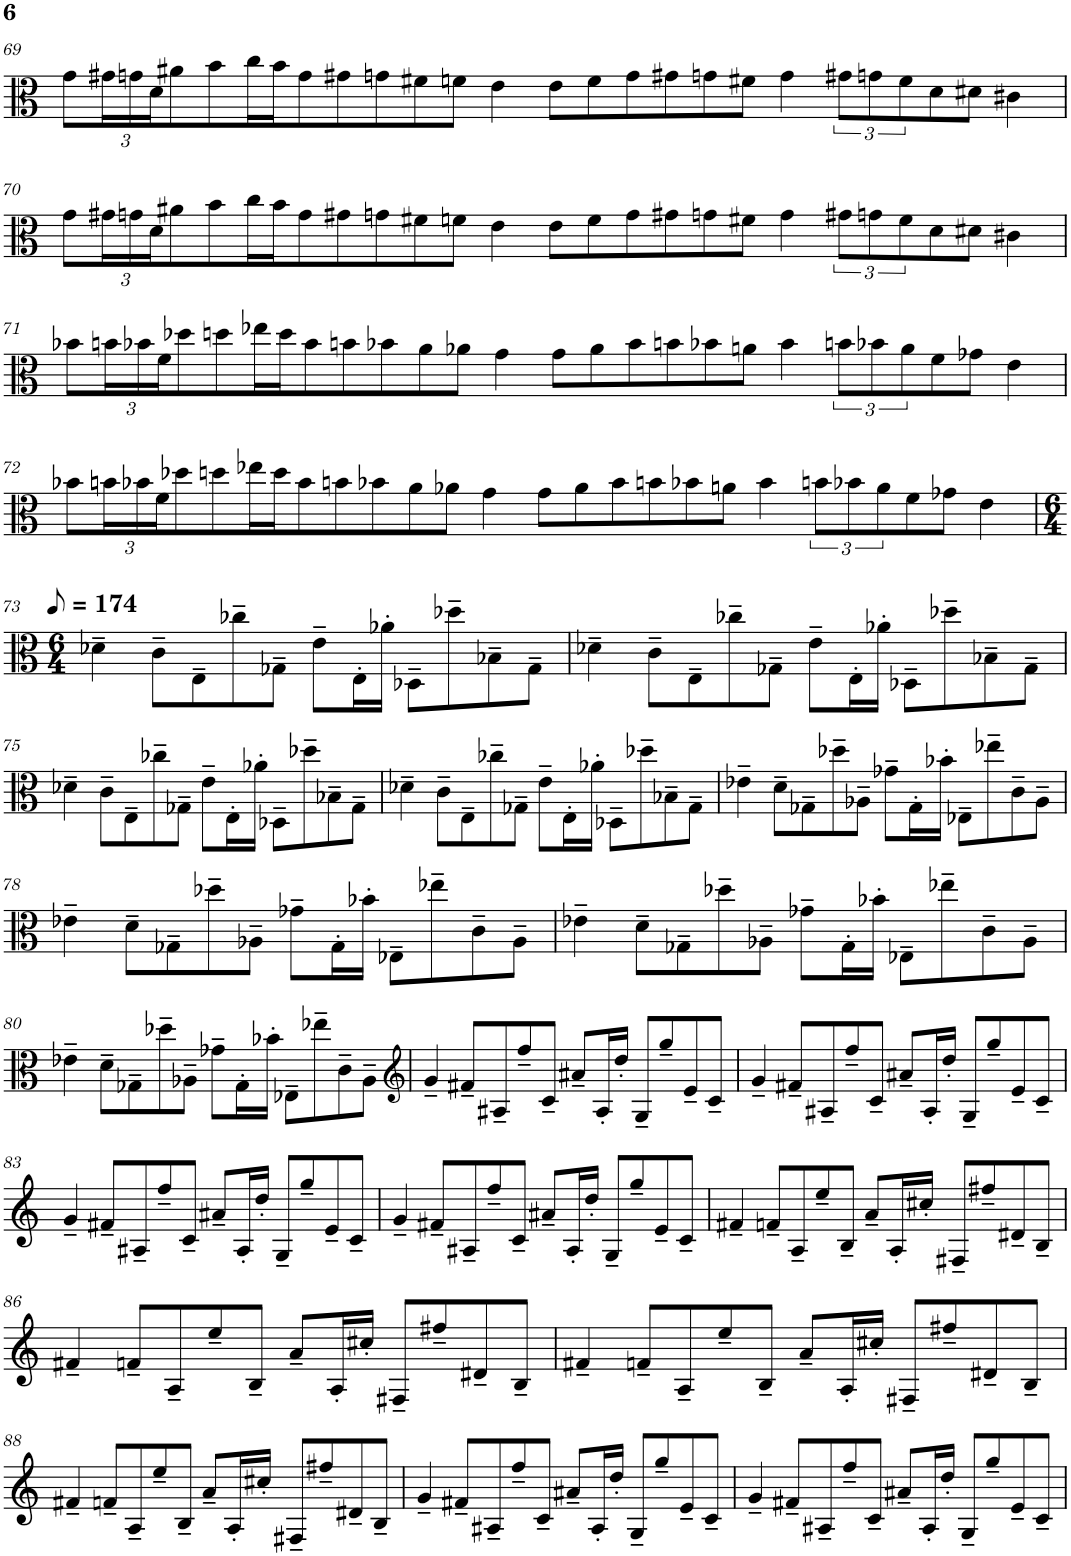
**kern
*part1
*staff1
*I"Viola
*I'Vla.
!!LO:PB:g=z
*clefC3
*k[]
*M13/4
=69
8g\L
*Xbrackettup
24g#X\L
24gn\
24d\J
8a#X\
8b\
16cc\L
16b\J
8g\
8g#X\
8gn\
8f#X\
8fn\J
4e\
8e\L
8f\
8g\
8g#X\
8gn\
8f#X\J
4g\
*brackettup
12g#X\L
12gn\
12f#\
8d\
8d#X\J
4c#X\
!!LO:LB:g=z
=70
8g\L
*Xbrackettup
24g#X\L
24gn\
24d\J
8a#X\
8b\
16cc\L
16b\J
8g\
8g#X\
8gn\
8f#X\
8fn\J
4e\
8e\L
8f\
8g\
8g#X\
8gn\
8f#X\J
4g\
*brackettup
12g#X\L
12gn\
12f#\
8d\
8d#X\J
4c#X\
!!LO:LB:g=z
=71
8b-X\L
*Xbrackettup
24bn\L
24b-X\
24f\J
8dd-X\
8ddn\
16ee-X\L
16dd\J
8b-\
8bn\
8b-X\
8a\
8a-X\J
4g\
8g\L
8a-\
8b-\
8bn\
8b-X\
8an\J
4b-\
*brackettup
12bn\L
12b-X\
12a\
8f\
8g-X\J
4e\
!!LO:LB:g=z
=72
8b-X\L
*Xbrackettup
24bn\L
24b-X\
24f\J
8dd-X\
8ddn\
16ee-X\L
16dd\J
8b-\
8bn\
8b-X\
8a\
8a-X\J
4g\
8g\L
8a-\
8b-\
8bn\
8b-X\
8an\J
4b-\
*brackettup
12bn\L
12b-X\
12a\
8f\
8g-X\J
4e\
!!LO:LB:g=z
=73
*M6/4
*MM87
4d-X~\
8c~\L
8E~\
8cc-X~\
8G-X~\J
8e~\L
16E'\L
16a-X'\JJ
8D-X~\L
8dd-X~\
8B-X~\
8G-~\J
=74
4d-X~\
8c~\L
8E~\
8cc-X~\
8G-X~\J
8e~\L
16E'\L
16a-X'\JJ
8D-X~\L
8dd-X~\
8B-X~\
8G-~\J
!!LO:LB:g=z
=75
4d-X~\
8c~\L
8E~\
8cc-X~\
8G-X~\J
8e~\L
16E'\L
16a-X'\JJ
8D-X~\L
8dd-X~\
8B-X~\
8G-~\J
=76
4d-X~\
8c~\L
8E~\
8cc-X~\
8G-X~\J
8e~\L
16E'\L
16a-X'\JJ
8D-X~\L
8dd-X~\
8B-X~\
8G-~\J
=77
4e-X~\
8d~\L
8G-X~\
8dd-X~\
8A-X~\J
8g-X~\L
16G-'\L
16b-X'\JJ
8E-X~\L
8ee-X~\
8c~\
8A-~\J
!!LO:LB:g=z
=78
4e-X~\
8d~\L
8G-X~\
8dd-X~\
8A-X~\J
8g-X~\L
16G-'\L
16b-X'\JJ
8E-X~\L
8ee-X~\
8c~\
8A-~\J
=79
4e-X~\
8d~\L
8G-X~\
8dd-X~\
8A-X~\J
8g-X~\L
16G-'\L
16b-X'\JJ
8E-X~\L
8ee-X~\
8c~\
8A-~\J
!!LO:LB:g=z
=80
4e-X~\
8d~\L
8G-X~\
8dd-X~\
8A-X~\J
8g-X~\L
16G-'\L
16b-X'\JJ
8E-X~\L
8ee-X~\
8c~\
8A-~\J
=81
*clefG2
4g~/
8f#X~/L
8A#X~/
8ff~/
8c~/J
8a#X~/L
16A#'/L
16dd'/JJ
8G~/L
8gg~/
8e~/
8c~/J
=82
4g~/
8f#X~/L
8A#X~/
8ff~/
8c~/J
8a#X~/L
16A#'/L
16dd'/JJ
8G~/L
8gg~/
8e~/
8c~/J
!!LO:LB:g=z
=83
4g~/
8f#X~/L
8A#X~/
8ff~/
8c~/J
8a#X~/L
16A#'/L
16dd'/JJ
8G~/L
8gg~/
8e~/
8c~/J
=84
4g~/
8f#X~/L
8A#X~/
8ff~/
8c~/J
8a#X~/L
16A#'/L
16dd'/JJ
8G~/L
8gg~/
8e~/
8c~/J
=85
4f#X~/
8fn~/L
8A~/
8ee~/
8B~/J
8a~/L
16A'/L
16cc#X'/JJ
8F#X~/L
8ff#X~/
8d#X~/
8B~/J
!!LO:LB:g=z
=86
4f#X~/
8fn~/L
8A~/
8ee~/
8B~/J
8a~/L
16A'/L
16cc#X'/JJ
8F#X~/L
8ff#X~/
8d#X~/
8B~/J
=87
4f#X~/
8fn~/L
8A~/
8ee~/
8B~/J
8a~/L
16A'/L
16cc#X'/JJ
8F#X~/L
8ff#X~/
8d#X~/
8B~/J
!!LO:LB:g=z
=88
4f#X~/
8fn~/L
8A~/
8ee~/
8B~/J
8a~/L
16A'/L
16cc#X'/JJ
8F#X~/L
8ff#X~/
8d#X~/
8B~/J
=89
4g~/
8f#X~/L
8A#X~/
8ff~/
8c~/J
8a#X~/L
16A#'/L
16dd'/JJ
8G~/L
8gg~/
8e~/
8c~/J
=90
4g~/
8f#X~/L
8A#X~/
8ff~/
8c~/J
8a#X~/L
16A#'/L
16dd'/JJ
8G~/L
8gg~/
8e~/
8c~/J
=
*-
